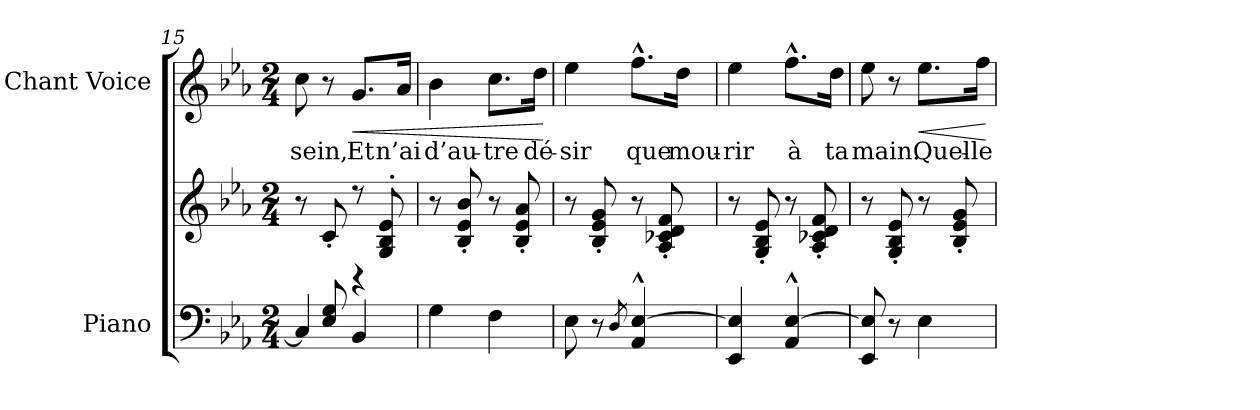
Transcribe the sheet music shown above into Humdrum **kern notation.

**kern	**kern	**kern	**text	**dynam
*part2	*part2	*part1	*part1	*part1
*staff3	*staff2	*staff1	*staff1	*staff1
*I"Piano	*	*I"Chant Voice	*	*
*I'Pno	*	*	*	*
!!LO:LB:g=z
*clefF4	*clefG2	*clefG2	*	*
*k[b-e-a-]	*k[b-e-a-]	*k[b-e-a-]	*	*
*M2/4	*M2/4	*M2/4	*	*
=15	=15	=15	=15	=15
*^	*^	*	*	*
!	!	!	!	!	!LO:LY:b	!
8ryy	4C/]	8r	4ryy	8cc\	sein,	.
8E-/ 8G/	.	8c'/	.	8r	.	.
!	!	!	!	!	!LO:LY:b	!LO:HP:b
4ryy	4BB-/	8r	4r	8.g/L	Et	<
.	.	8G/' 8B-/' 8e-/'	.	.	.	.
!	!	!	!	!	!LO:LY:b	!
.	.	.	.	16a-/Jk	n’ai	.
*v	*v	*	*	*	*	*
*	*v	*v	*	*	*
=16	=16	=16	=16	=16
!	!	!	!LO:LY:b	!
4G\	8r	4b-\	d’au-	.
.	8B-/' 8e-/' 8b-/'	.	.	.
!	!	!	!LO:LY:b	!
4F\	8r	8.cc\L	-tre	.
.	8B-/' 8e-/' 8a-/'	.	.	.
!	!	!	!LO:LY:b	!
.	.	16dd\Jk	dé-	.
.	.	.	.	[
=17	=17	=17	=17	=17
!	!	!	!LO:LY:b	!
8E-\	8r	4ee-\	-sir	.
8r	8B-/' 8e-/' 8g/'	.	.	.
8qD/	.	.	.	.
!	!	!	!LO:LY:b	!
4AA-/^^ [4E-/^^	8r	8.ff^^\L	que	.
.	8A-/' 8c-X/' 8d/' 8f/'	.	.	.
!	!	!	!LO:LY:b	!
.	.	16dd\Jk	mou-	.
=18	=18	=18	=18	=18
!	!	!	!LO:LY:b	!
4EE-/ 4E-/]	8r	4ee-\	-rir	.
.	8G/' 8B-/' 8e-/'	.	.	.
!	!	!	!LO:LY:b	!
4AA-/^^ [4E-/^^	8r	8.ff^^\L	à	.
.	8A-/' 8c-X/' 8d/' 8f/'	.	.	.
!	!	!	!LO:LY:b	!
.	.	16dd\Jk	ta	.
=19	=19	=19	=19	=19
!	!	!	!LO:LY:b	!
8EE-/ 8E-/]	8r	8ee-\	main.	.
8r	8G/' 8B-/' 8e-/'	8r	.	.
!	!	!	!LO:LY:b	!LO:HP:b
4E-\	8r	8.ee-\L	Quel-	<
.	8B-/' 8e-/' 8g/'	.	.	.
!	!	!	!LO:LY:b	!
.	.	16ff\Jk	-le	.
.	.	.	.	[
=	=	=	=	=
*-	*-	*-	*-	*-
